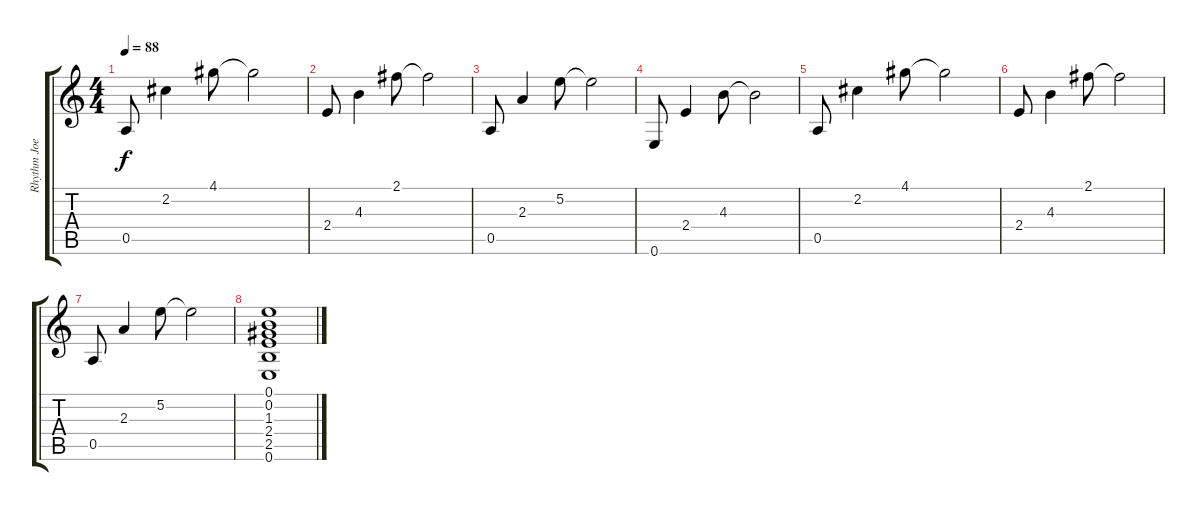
\track ("Rhythm Joe 2" "Rhythm Joe") {instrument acousticguitarnylon}
\staff {score tabs}
\tuning (E4 B3 G3 D3 A2 E2) {hide}
\ts (4 4)
\tempo 88
\clef g2
\ks c
0.5.8{dy f} 2.2.4 4.1.8 4.1{t}.2 |
2.4.8 4.3.4 2.1.8 2.1{t}.2 |
0.5.8 2.3.4 5.2.8 5.2{t}.2 |
0.6.8 2.4.4 4.3.8 4.3{t}.2 |
0.5.8 2.2.4 4.1.8 4.1{t}.2 |
2.4.8 4.3.4 2.1.8 2.1{t}.2 |
0.5.8 2.3.4 5.2.8 5.2{t}.2 |
(0.1 0.2 1.3 2.4 2.5 0.6).1
